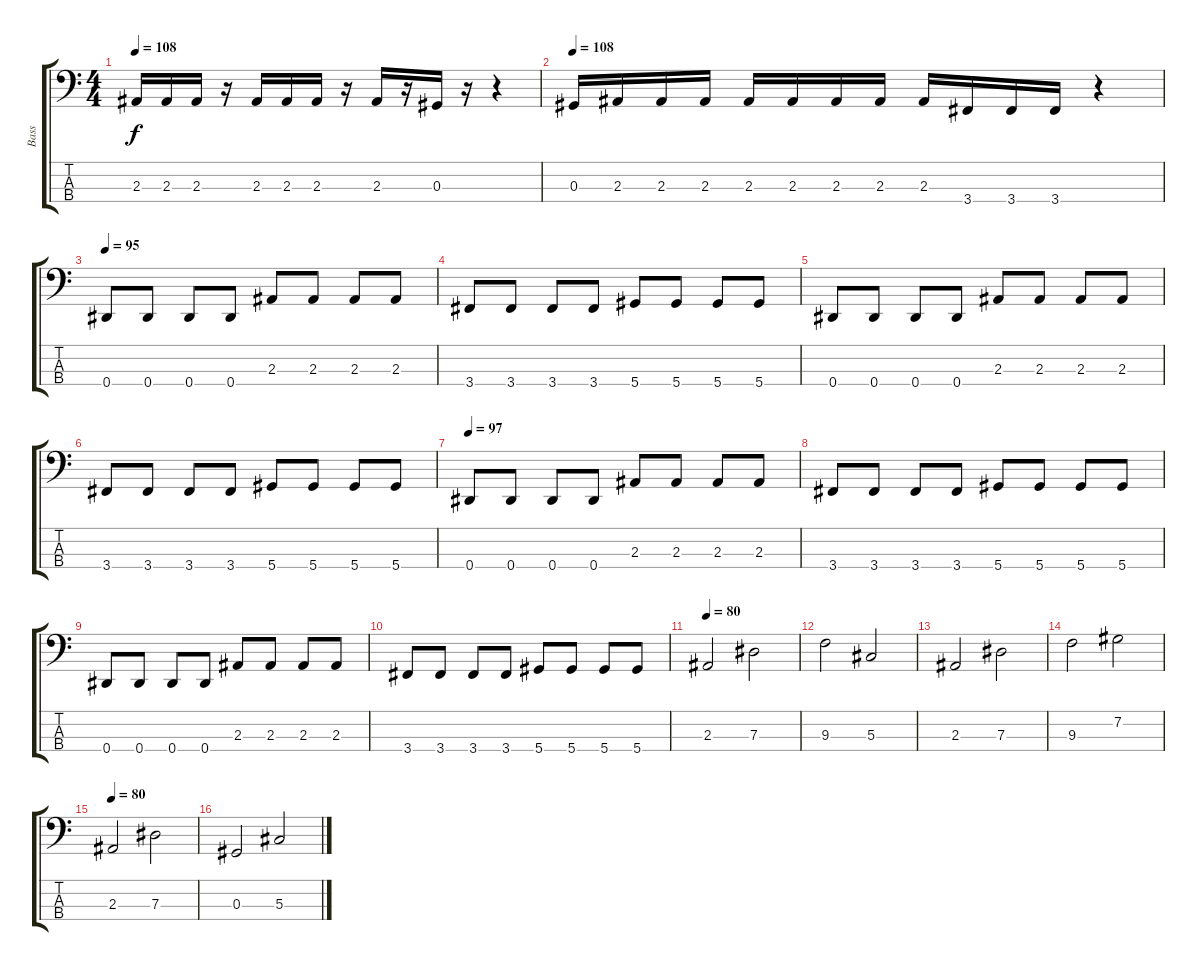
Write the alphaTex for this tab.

\track ("Bass" "Bass") {instrument electricbassfinger}
\staff {score tabs}
\tuning (Gb2 Db2 Ab1 Eb1) {hide}
\ts (4 4)
\tempo 108
\clef f4
\ks c
2.3.16{dy f} 2.3.16 2.3.16 r.16 2.3.16 2.3.16 2.3.16 r.16 2.3.16 r.16 0.3.16 r.16 r.4 |
\tempo 108
0.3.16 2.3.16 2.3.16 2.3.16 2.3.16 2.3.16 2.3.16 2.3.16 2.3.16 3.4.16 3.4.16 3.4.16 r.4 |
\tempo 95
0.4.8 0.4.8 0.4.8 0.4.8 2.3.8 2.3.8 2.3.8 2.3.8 |
3.4.8 3.4.8 3.4.8 3.4.8 5.4.8 5.4.8 5.4.8 5.4.8 |
0.4.8 0.4.8 0.4.8 0.4.8 2.3.8 2.3.8 2.3.8 2.3.8 |
3.4.8 3.4.8 3.4.8 3.4.8 5.4.8 5.4.8 5.4.8 5.4.8 |
\tempo 97
0.4.8 0.4.8 0.4.8 0.4.8 2.3.8 2.3.8 2.3.8 2.3.8 |
3.4.8 3.4.8 3.4.8 3.4.8 5.4.8 5.4.8 5.4.8 5.4.8 |
0.4.8 0.4.8 0.4.8 0.4.8 2.3.8 2.3.8 2.3.8 2.3.8 |
3.4.8 3.4.8 3.4.8 3.4.8 5.4.8 5.4.8 5.4.8 5.4.8 |
\tempo 80
2.3.2 7.3.2 |
9.3.2 5.3.2 |
2.3.2 7.3.2 |
9.3.2 7.2.2 |
\tempo 80
2.3.2 7.3.2 |
0.3.2 5.3.2
